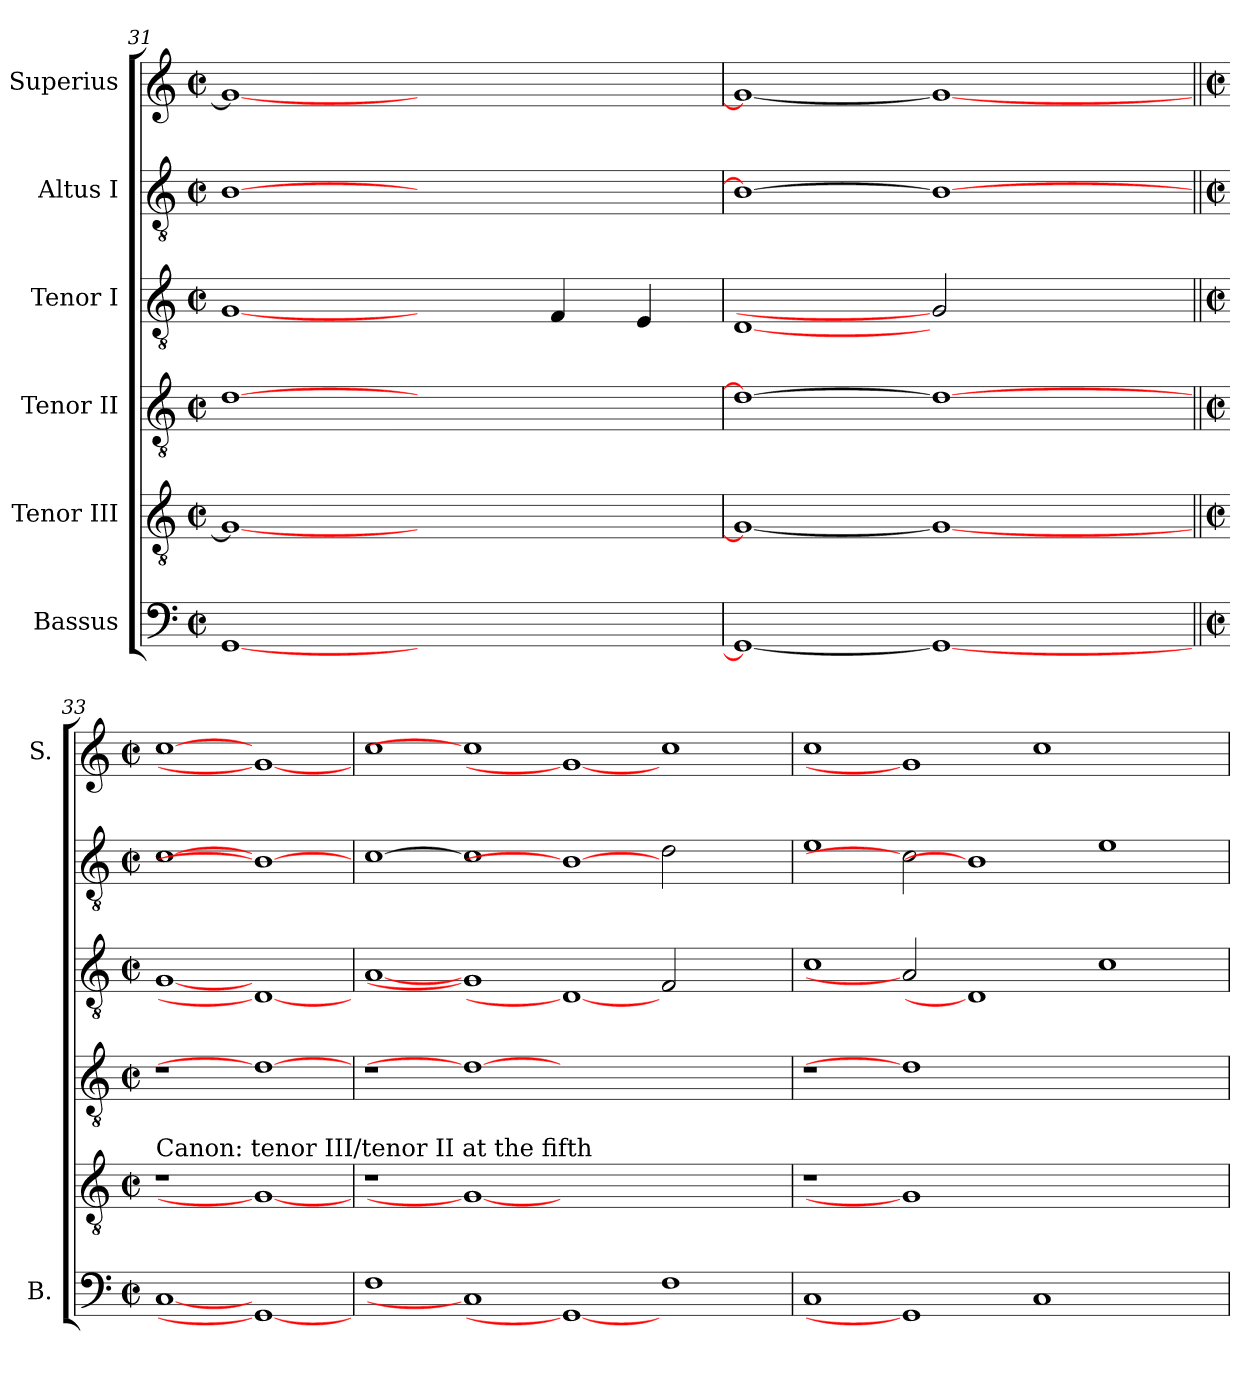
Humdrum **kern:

**kern	**kern	**kern	**kern	**kern	**kern
*part6	*part5	*part4	*part3	*part2	*part1
*staff6	*staff5	*staff4	*staff3	*staff2	*staff1
*I"Bassus	*I"Tenor III	*I"Tenor II	*I"Tenor I	*I"Altus I	*I"Superius
*I'B.	*	*	*	*	*I'S.
*clefF4	*clefGv2	*clefGv2	*clefGv2	*clefGv2	*clefG2
*	*ITrd7c12	*ITrd7c12	*ITrd7c12	*ITrd7c12	*
*k[]	*k[]	*k[]	*k[]	*k[]	*k[]
*C:	*C:	*C:	*C:	*C:	*C:
*M2/2	*M2/2	*M2/2	*M2/2	*M2/2	*M2/2
*met(c|)	*met(c|)	*met(c|)	*met(c|)	*met(c|)	*met(c|)
=31	=31	=31	=31	=31	=31
[<1GGi	1GGi_<	[>1Di	[1GGi	[>1BBi	1gi_<
1ryy	1ryy	1ryy	2ryy	1ryy	1ryy
.	.	.	4FFi/	.	.
.	.	.	4EEi/	.	.
=32	=32	=32	=32	=32	=32
1GGi_<	1GGi_<	1Di_>	[1DDi	1BBi_>	1gi_<
1GGi_	1GGi_	1Di_	2GGi]	1BBi_	1gi_
.	.	.	2ryy	.	.
!!LO:LB:g=z
=33||	=33||	=33||	=33||	=33||	=33||
*M2/2	*M2/2	*M2/2	*M2/2	*M2/2	*M2/2
*met(c|)	*met(c|)	*met(c|)	*met(c|)	*met(c|)	*met(c|)
!	!LO:TX:a:t=Canon&colon; tenor III/tenor II at the fifth	!	!	!	!
!	!LO:N:vis=1	!LO:N:vis=1	!	!	!
[1Ci	1r	1r	[1GGi	[1Ci	[1cci
1GGi_	1GGi_	1Di_	1DDi_	1BBi_	1gi_
=34	=34	=34	=34	=34	=34
!	!LO:N:vis=1	!LO:N:vis=1	!	!	!
1Fi	1r	1r	[1AAi	[1Ci	1cci
1Ci]	1GGi_	1Di_	1GGi]	1Ci]	1cci]
1GGi_	0ryy	0ryy	1DDi_	1BBi_	1gi_
1Fi	.	.	2FFi/	2Di\	1cci
.	.	.	2ryy	2ryy	.
=35	=35	=35	=35	=35	=35
!	!LO:N:vis=1	!LO:N:vis=1	!	!	!
1Ci	1r	1r	1Ci	1Ei	1cci
1GGi]	1GGi]	1Di]	2AAi]	2Ci]	1gi]
.	.	.	1DDi]	1BBi]	.
1Ci	1.ryy	1.ryy	.	.	1cci
.	.	.	1Ci	1Ei	.
2ryy	.	.	.	.	2ryy
=	=	=	=	=	=
*-	*-	*-	*-	*-	*-
